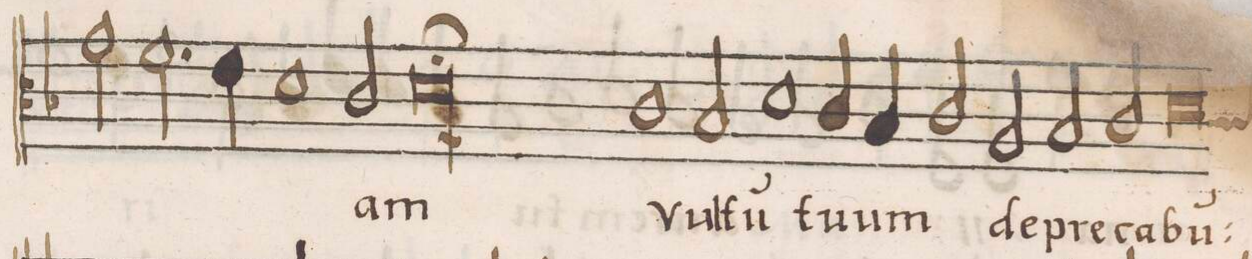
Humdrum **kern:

**kern	**text
*I"CANTVS	*
*clefC3	*
*k[b-]	*
*met(C|)	*
*M2/1	*
2g\	.
2.f\	.
=35-	=35-
4e\	.
1d	.
2c/	-am
=36-	=36-
0d;l	.
=37-	=37-
1c	Vul-
2B-/	-tu(m)
1d\	tu-
=38-	=38-
4c/	.
4B-/	-um
2c/	.
2A/	de-
=39-	=39-
2B-/	-pre-
2c/	-ca-
*custos:c	*
0d	-bu(n)-
=40-	=40-
*-	*-
